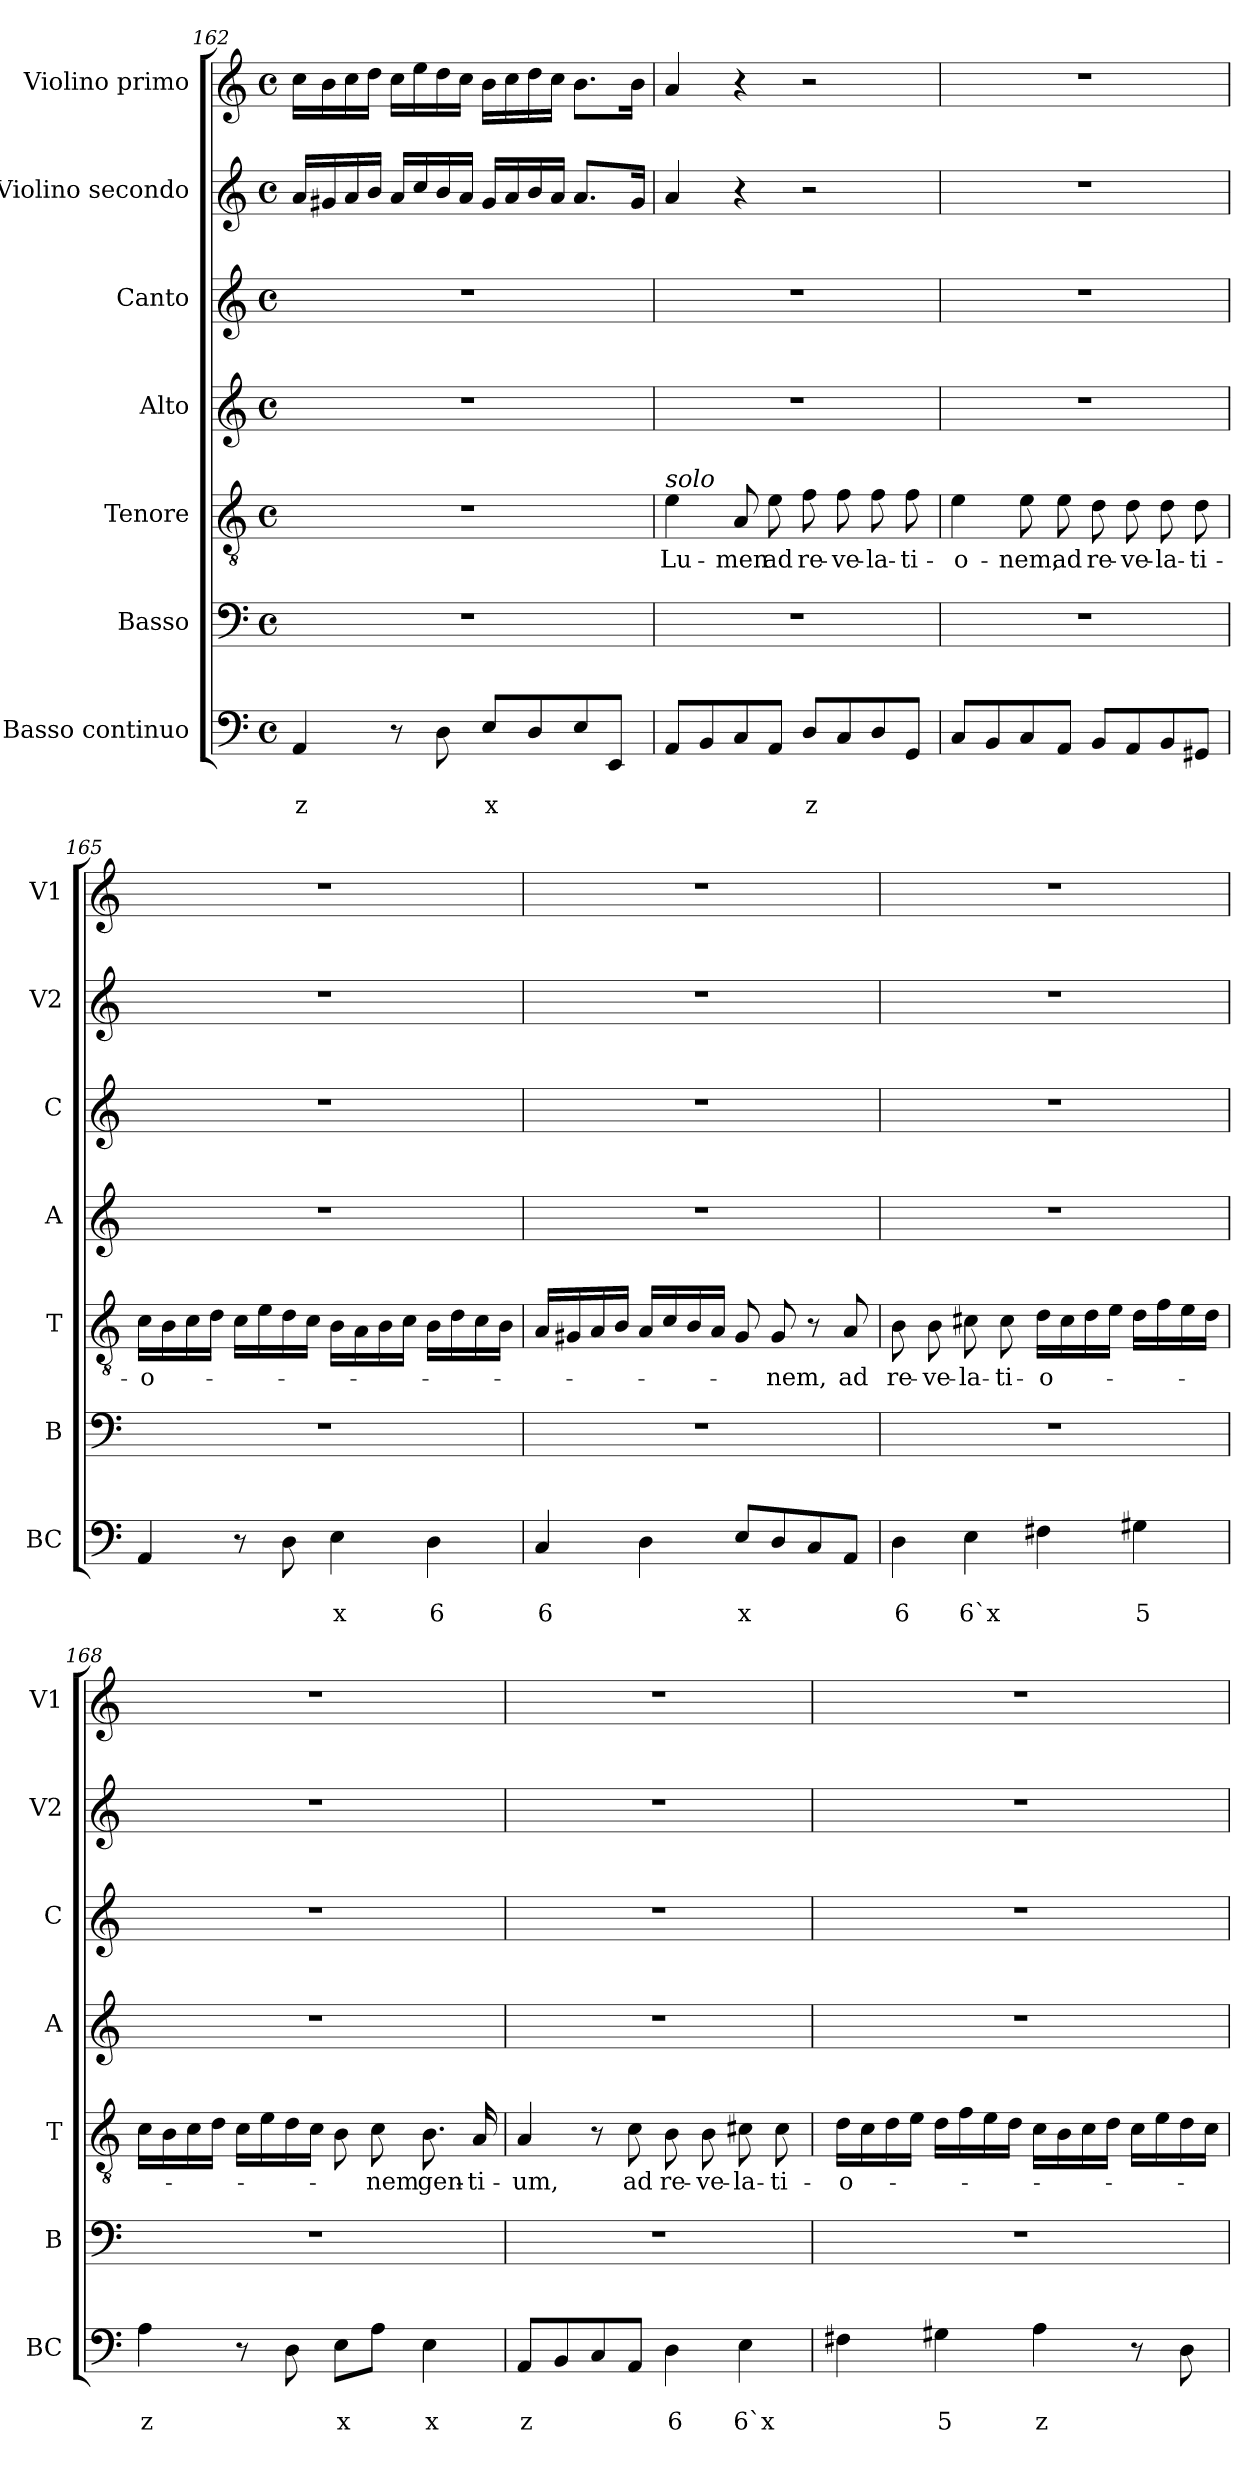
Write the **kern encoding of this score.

**kern	**text	**text	**kern	**kern	**text	**kern	**kern	**kern	**kern
*part7	*part7	*part7	*part6	*part5	*part5	*part4	*part3	*part2	*part1
*staff7	*staff7	*staff7	*staff6	*staff5	*staff5	*staff4	*staff3	*staff2	*staff1
*I"Basso continuo	*	*	*I"Basso	*I"Tenore	*	*I"Alto	*I"Canto	*I"Violino secondo	*I"Violino primo
*I'BC	*	*	*I'B	*I'T	*	*I'A	*I'C	*I'V2	*I'V1
*clefF4	*	*	*clefF4	*clefGv2	*	*clefG2	*clefG2	*clefG2	*clefG2
*k[]	*	*	*k[]	*k[]	*	*k[]	*k[]	*k[]	*k[]
*C:	*	*	*C:	*C:	*	*C:	*C:	*C:	*C:
*M4/4	*	*	*M4/4	*M4/4	*	*M4/4	*M4/4	*M4/4	*M4/4
*met(c)	*	*	*met(c)	*met(c)	*	*met(c)	*met(c)	*met(c)	*met(c)
=162	=162	=162	=162	=162	=162	=162	=162	=162	=162
!	!	!LO:LY:b	!	!	!	!	!	!	!
4AA/	.	z	1r	1r	.	1r	1r	16a/LL	16cc\LL
.	.	.	.	.	.	.	.	16g#X/	16b\
.	.	.	.	.	.	.	.	16a/	16cc\
.	.	.	.	.	.	.	.	16b/JJ	16dd\JJ
8r	.	.	.	.	.	.	.	16a/LL	16cc\LL
.	.	.	.	.	.	.	.	16cc/	16ee\
8D\	.	.	.	.	.	.	.	16b/	16dd\
.	.	.	.	.	.	.	.	16a/JJ	16cc\JJ
!	!	!LO:LY:b	!	!	!	!	!	!	!
8E/L	.	x	.	.	.	.	.	16g#/LL	16b\LL
.	.	.	.	.	.	.	.	16a/	16cc\
8D/	.	.	.	.	.	.	.	16b/	16dd\
.	.	.	.	.	.	.	.	16a/JJ	16cc\JJ
8E/	.	.	.	.	.	.	.	8.a/L	8.b\L
8EE/J	.	.	.	.	.	.	.	.	.
.	.	.	.	.	.	.	.	16g#/Jk	16b\Jk
=163	=163	=163	=163	=163	=163	=163	=163	=163	=163
!	!	!	!	!LO:TX:a:i:t=solo	!	!	!	!	!
!	!	!	!	!	!LO:LY:b	!	!	!	!
8AA/L	.	.	1r	4e\	Lu-	1r	1r	4a/	4a/
8BB/	.	.	.	.	.	.	.	.	.
!	!	!	!	!	!LO:LY:b	!	!	!	!
8C/	.	.	.	8A/	-men	.	.	4r	4r
!	!	!	!	!	!LO:LY:b	!	!	!	!
8AA/J	.	.	.	8e\	ad	.	.	.	.
!	!	!LO:LY:b	!	!	!LO:LY:b	!	!	!	!
8D/L	.	z	.	8f\	re-	.	.	2r	2r
!	!	!	!	!	!LO:LY:b	!	!	!	!
8C/	.	.	.	8f\	-ve-	.	.	.	.
!	!	!	!	!	!LO:LY:b	!	!	!	!
8D/	.	.	.	8f\	-la-	.	.	.	.
!	!	!	!	!	!LO:LY:b	!	!	!	!
8GG/J	.	.	.	8f\	-ti-	.	.	.	.
!!LO:PB:g=z
=164	=164	=164	=164	=164	=164	=164	=164	=164	=164
!	!	!	!	!	!LO:LY:b	!	!	!	!
8C/L	.	.	1r	4e\	-o-	1r	1r	1r	1r
8BB/	.	.	.	.	.	.	.	.	.
!	!	!	!	!	!LO:LY:b	!	!	!	!
8C/	.	.	.	8e\	-nem,	.	.	.	.
!	!	!	!	!	!LO:LY:b	!	!	!	!
8AA/J	.	.	.	8e\	ad	.	.	.	.
!	!	!	!	!	!LO:LY:b	!	!	!	!
8BB/L	.	.	.	8d\	re-	.	.	.	.
!	!	!	!	!	!LO:LY:b	!	!	!	!
8AA/	.	.	.	8d\	-ve-	.	.	.	.
!	!	!	!	!	!LO:LY:b	!	!	!	!
8BB/	.	.	.	8d\	-la-	.	.	.	.
!	!	!	!	!	!LO:LY:b	!	!	!	!
8GG#X/J	.	.	.	8d\	-ti-	.	.	.	.
=165	=165	=165	=165	=165	=165	=165	=165	=165	=165
!	!	!	!	!	!LO:LY:b	!	!	!	!
4AA/	.	.	1r	16c\LL	-o-	1r	1r	1r	1r
.	.	.	.	16B\	.	.	.	.	.
.	.	.	.	16c\	.	.	.	.	.
.	.	.	.	16d\JJ	.	.	.	.	.
8r	.	.	.	16c\LL	.	.	.	.	.
.	.	.	.	16e\	.	.	.	.	.
8D\	.	.	.	16d\	.	.	.	.	.
.	.	.	.	16c\JJ	.	.	.	.	.
!	!	!LO:LY:b	!	!	!	!	!	!	!
4E\	.	x	.	16B\LL	.	.	.	.	.
.	.	.	.	16A\	.	.	.	.	.
.	.	.	.	16B\	.	.	.	.	.
.	.	.	.	16c\JJ	.	.	.	.	.
!	!	!LO:LY:b	!	!	!	!	!	!	!
4D\	.	6	.	16B\LL	.	.	.	.	.
.	.	.	.	16d\	.	.	.	.	.
.	.	.	.	16c\	.	.	.	.	.
.	.	.	.	16B\JJ	.	.	.	.	.
=166	=166	=166	=166	=166	=166	=166	=166	=166	=166
!	!	!LO:LY:b	!	!	!	!	!	!	!
4C/	.	6	1r	16A/LL	.	1r	1r	1r	1r
.	.	.	.	16G#X/	.	.	.	.	.
.	.	.	.	16A/	.	.	.	.	.
.	.	.	.	16B/JJ	.	.	.	.	.
4D\	.	.	.	16A/LL	.	.	.	.	.
.	.	.	.	16c/	.	.	.	.	.
.	.	.	.	16B/	.	.	.	.	.
.	.	.	.	16A/JJ	.	.	.	.	.
!	!	!LO:LY:b	!	!	!	!	!	!	!
8E/L	.	x	.	8G#/	.	.	.	.	.
!	!	!	!	!	!LO:LY:b	!	!	!	!
8D/	.	.	.	8G#/	-nem,	.	.	.	.
8C/	.	.	.	8r	.	.	.	.	.
!	!	!	!	!	!LO:LY:b	!	!	!	!
8AA/J	.	.	.	8A/	ad	.	.	.	.
=167	=167	=167	=167	=167	=167	=167	=167	=167	=167
!	!	!LO:LY:b	!	!	!LO:LY:b	!	!	!	!
4D\	.	6	1r	8B\	re-	1r	1r	1r	1r
!	!	!	!	!	!LO:LY:b	!	!	!	!
.	.	.	.	8B\	-ve-	.	.	.	.
!	!	!LO:LY:b	!	!	!LO:LY:b	!	!	!	!
4E\	.	6`x	.	8c#X\	-la-	.	.	.	.
!	!	!	!	!	!LO:LY:b	!	!	!	!
.	.	.	.	8c#\	-ti-	.	.	.	.
!	!	!	!	!	!LO:LY:b	!	!	!	!
4F#X\	.	.	.	16d\LL	-o-	.	.	.	.
.	.	.	.	16c#\	.	.	.	.	.
.	.	.	.	16d\	.	.	.	.	.
.	.	.	.	16e\JJ	.	.	.	.	.
!	!	!LO:LY:b	!	!	!	!	!	!	!
4G#X\	.	5	.	16d\LL	.	.	.	.	.
.	.	.	.	16f\	.	.	.	.	.
.	.	.	.	16e\	.	.	.	.	.
.	.	.	.	16d\JJ	.	.	.	.	.
!!LO:LB:g=z
=168	=168	=168	=168	=168	=168	=168	=168	=168	=168
!	!	!LO:LY:b	!	!	!	!	!	!	!
4A\	.	z	1r	16c\LL	.	1r	1r	1r	1r
.	.	.	.	16B\	.	.	.	.	.
.	.	.	.	16c\	.	.	.	.	.
.	.	.	.	16d\JJ	.	.	.	.	.
8r	.	.	.	16c\LL	.	.	.	.	.
.	.	.	.	16e\	.	.	.	.	.
8D\	.	.	.	16d\	.	.	.	.	.
.	.	.	.	16c\JJ	.	.	.	.	.
!	!	!LO:LY:b	!	!	!	!	!	!	!
8E\L	.	x	.	8B\	.	.	.	.	.
!	!	!	!	!	!LO:LY:b	!	!	!	!
8A\J	.	.	.	8c\	-nem	.	.	.	.
!	!	!LO:LY:b	!	!	!LO:LY:b	!	!	!	!
4E\	.	x	.	8.B\	gen-	.	.	.	.
!	!	!	!	!	!LO:LY:b	!	!	!	!
.	.	.	.	16A/	-ti-	.	.	.	.
=169	=169	=169	=169	=169	=169	=169	=169	=169	=169
!	!	!LO:LY:b	!	!	!LO:LY:b	!	!	!	!
8AA/L	.	z	1r	4A/	-um,	1r	1r	1r	1r
8BB/	.	.	.	.	.	.	.	.	.
8C/	.	.	.	8r	.	.	.	.	.
!	!	!	!	!	!LO:LY:b	!	!	!	!
8AA/J	.	.	.	8c\	ad	.	.	.	.
!	!	!LO:LY:b	!	!	!LO:LY:b	!	!	!	!
4D\	.	6	.	8B\	re-	.	.	.	.
!	!	!	!	!	!LO:LY:b	!	!	!	!
.	.	.	.	8B\	-ve-	.	.	.	.
!	!	!LO:LY:b	!	!	!LO:LY:b	!	!	!	!
4E\	.	6`x	.	8c#X\	-la-	.	.	.	.
!	!	!	!	!	!LO:LY:b	!	!	!	!
.	.	.	.	8c#\	-ti-	.	.	.	.
=170	=170	=170	=170	=170	=170	=170	=170	=170	=170
!	!	!	!	!	!LO:LY:b	!	!	!	!
4F#X\	.	.	1r	16d\LL	-o-	1r	1r	1r	1r
.	.	.	.	16c\	.	.	.	.	.
.	.	.	.	16d\	.	.	.	.	.
.	.	.	.	16e\JJ	.	.	.	.	.
!	!	!LO:LY:b	!	!	!	!	!	!	!
4G#X\	.	5	.	16d\LL	.	.	.	.	.
.	.	.	.	16f\	.	.	.	.	.
.	.	.	.	16e\	.	.	.	.	.
.	.	.	.	16d\JJ	.	.	.	.	.
!	!	!LO:LY:b	!	!	!	!	!	!	!
4A\	.	z	.	16c\LL	.	.	.	.	.
.	.	.	.	16B\	.	.	.	.	.
.	.	.	.	16c\	.	.	.	.	.
.	.	.	.	16d\JJ	.	.	.	.	.
8r	.	.	.	16c\LL	.	.	.	.	.
.	.	.	.	16e\	.	.	.	.	.
8D\	.	.	.	16d\	.	.	.	.	.
.	.	.	.	16c\JJ	.	.	.	.	.
=	=	=	=	=	=	=	=	=	=
*-	*-	*-	*-	*-	*-	*-	*-	*-	*-
